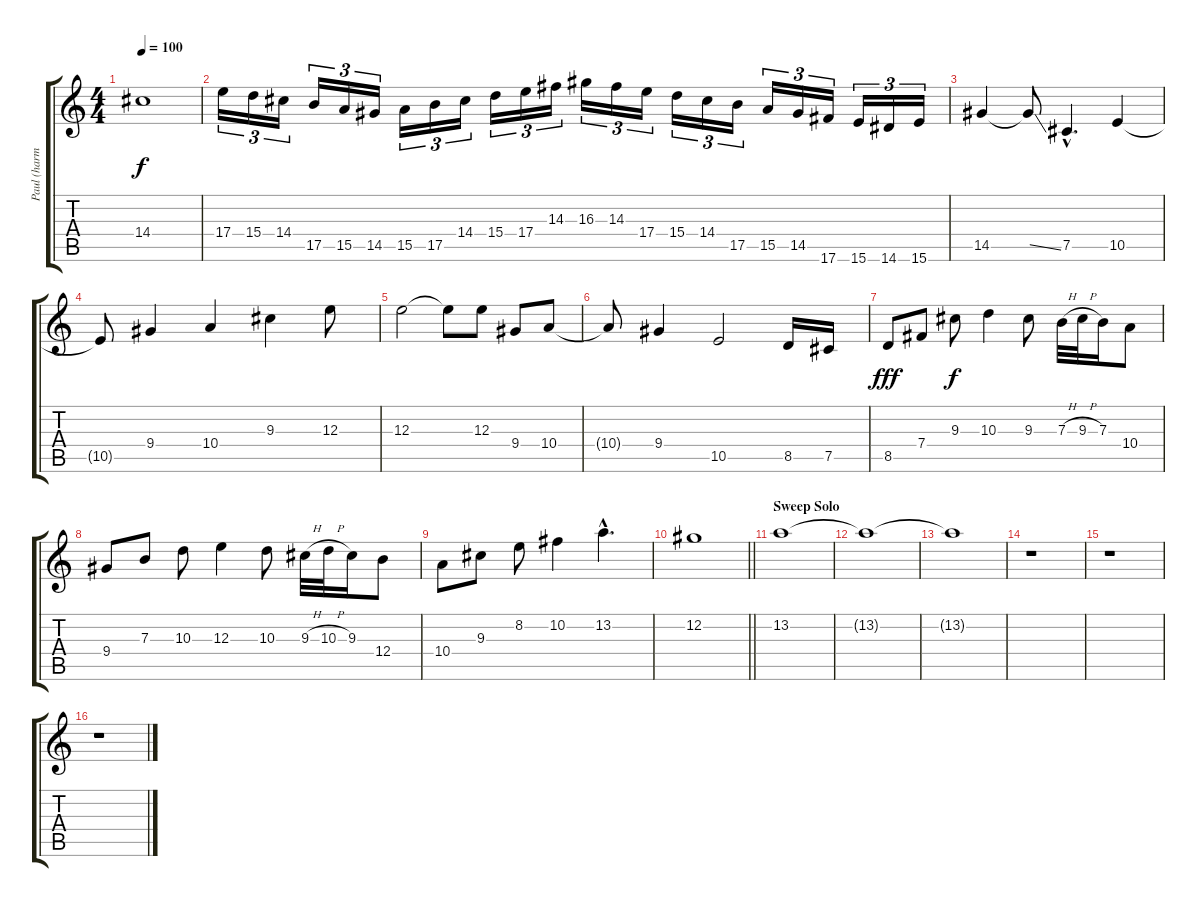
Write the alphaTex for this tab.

\track ("Paul (harmony)" "Paul (harm") {instrument distortionguitar}
\staff {score tabs}
\tuning (Db4 Ab3 E3 B2 Gb2 Db2) {hide}
\ts (4 4)
\tempo 100
\clef g2
\ks c
14.4.1{dy f} |
17.4.16{tu (3 2)} 15.4.16{tu (3 2)} 14.4.16{tu (3 2)} 17.5.16{tu (3 2)} 15.5.16{tu (3 2)} 14.5.16{tu (3 2)} 15.5.16{tu (3 2)} 17.5.16{tu (3 2)} 14.4.16{tu (3 2)} 15.4.16{tu (3 2)} 17.4.16{tu (3 2)} 14.3.16{tu (3 2)} 16.3.16{tu (3 2)} 14.3.16{tu (3 2)} 17.4.16{tu (3 2)} 15.4.16{tu (3 2)} 14.4.16{tu (3 2)} 17.5.16{tu (3 2)} 15.5.16{tu (3 2)} 14.5.16{tu (3 2)} 17.6.16{tu (3 2)} 15.6.16{tu (3 2)} 14.6.16{tu (3 2)} 15.6.16{tu (3 2)} |
14.5.4 14.5{ss t}.8 7.5{hac}.4{d} 10.5.4 |
10.5{t}.8 9.4.4 10.4.4 9.3.4 12.3.8 |
12.3.2 12.3{t}.8 12.3.8 9.4.8 10.4.8 |
10.4{t}.8 9.4.4 10.5.2 8.5.16 7.5.16 |
8.5.8{dy fff} 7.4.8 9.3.8{dy f} 10.3.4 9.3.8 7.3{h}.32 9.3{h}.32 7.3.16 10.4.8 |
9.4.8 7.3.8 10.3.8 12.3.4 10.3.8 9.3{h}.32 10.3{h}.32 9.3.16 12.4.8 |
10.4.8 9.3.8 8.2.8 10.2.4 13.2{hac}.4{d} |
\barLineRight lightlight
12.2.1 |
\section ("" "Sweep Solo")
13.2.1{volume 0} |
13.2{t}.1 |
13.2{t}.1 |
r.1 |
r.1 |
r.1
